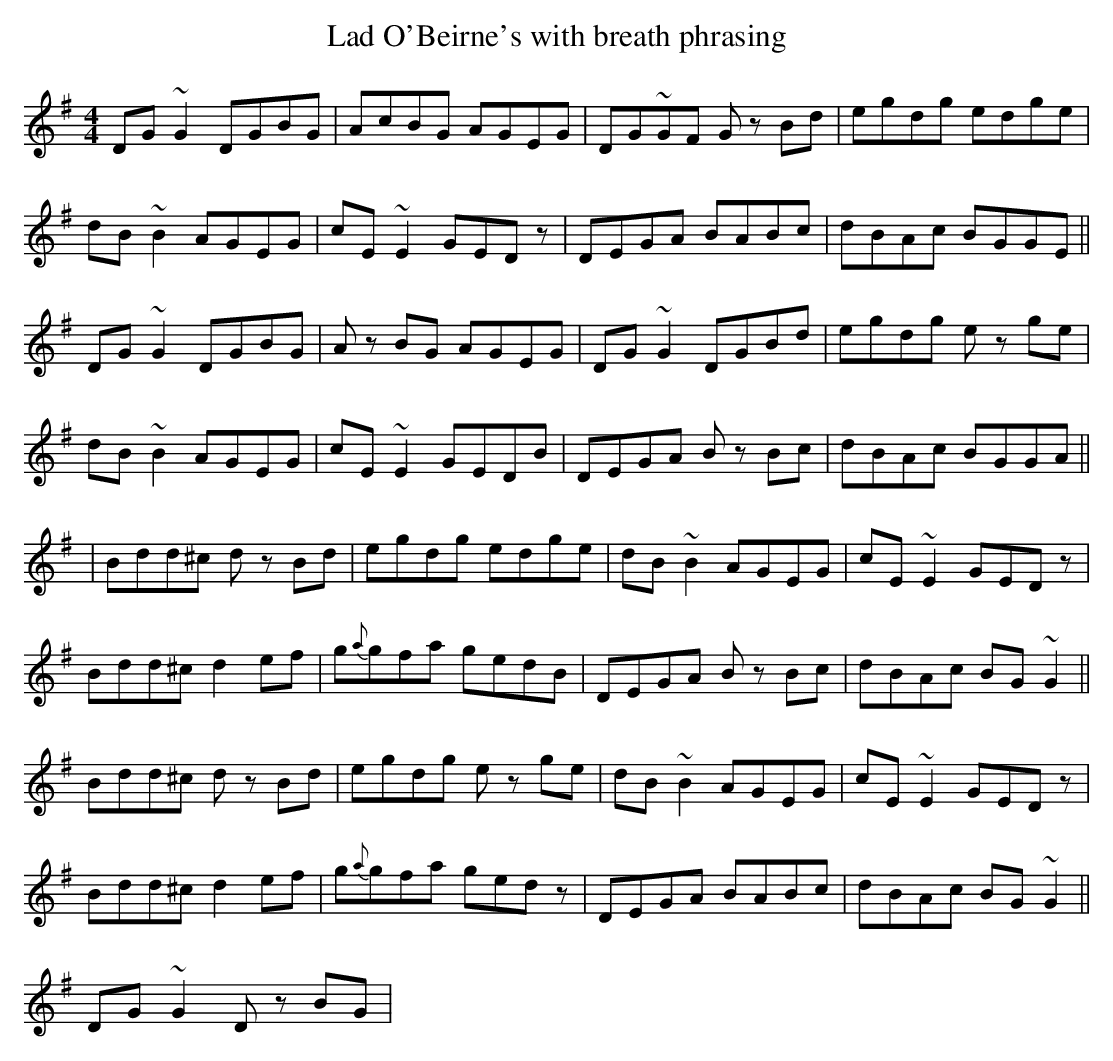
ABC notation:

X:1
T:Lad O'Beirne's with breath phrasing
M:4/4
L:1/8
K:G
DG~G2 DGBG | AcBG AGEG | DG~GF Gz Bd | egdg edge |
dB~B2 AGEG|cE~E2 GEDz | DEGA BABc | dBAc BGGE ||
DG~G2 DGBG | Az BG AGEG | DG~G2 DGBd | egdg ez ge |
dB~B2 AGEG|cE~E2 GEDB | DEGA Bz Bc | dBAc BGGA||
|Bdd^c dz Bd | egdg edge | dB~B2 AGEG | cE~E2 GEDz|
Bdd^c d2ef | g{a}gfa gedB | DEGA Bz Bc | dBAc BG~G2||
Bdd^c dz Bd | egdg ez ge | dB~B2 AGEG | cE~E2 GEDz|
Bdd^c d2ef | g{a}gfa gedz | DEGA BABc | dBAc BG~G2||
DG~G2 Dz BG |
